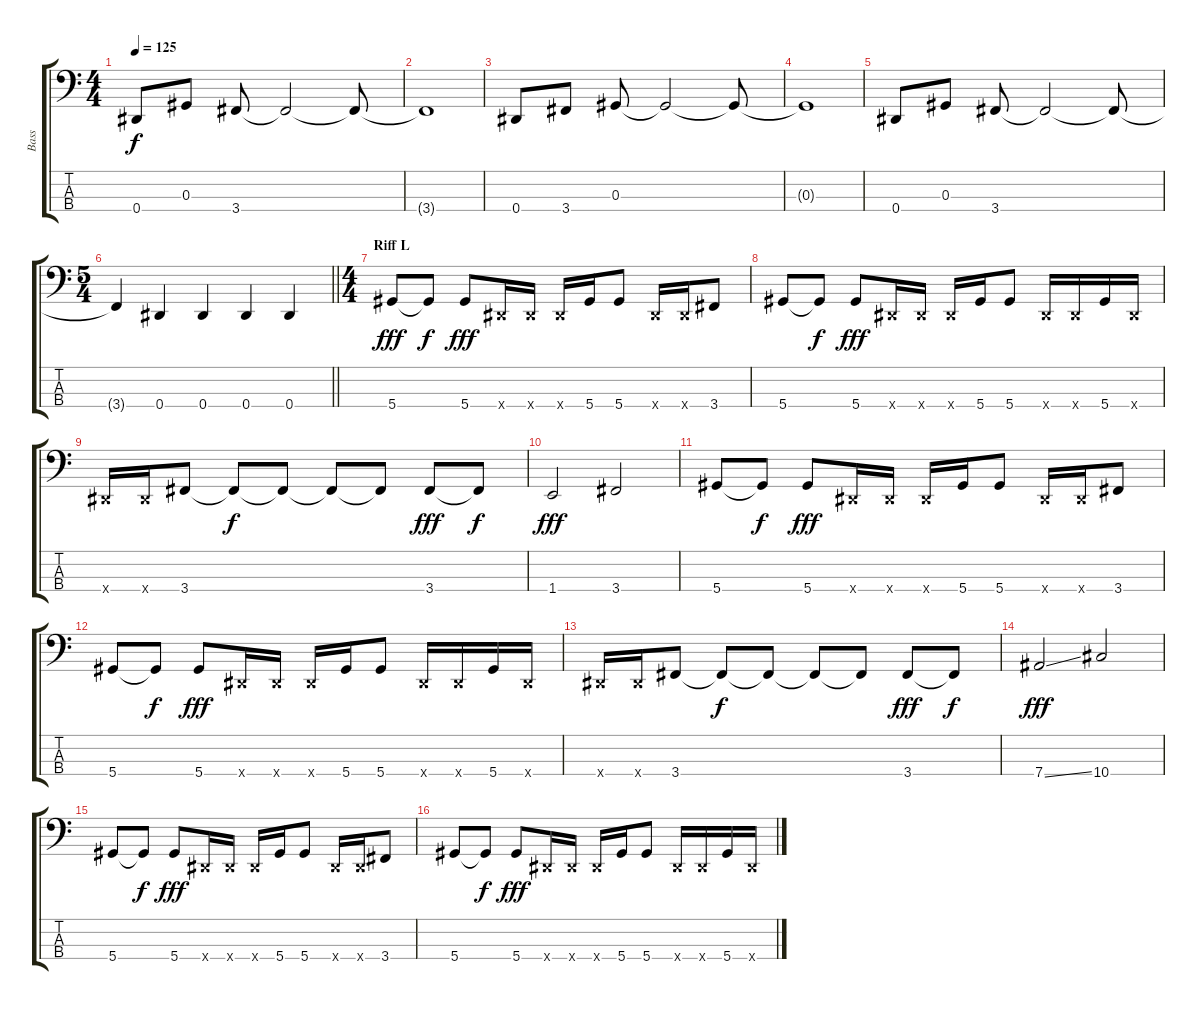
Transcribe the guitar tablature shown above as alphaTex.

\track ("Bass" "Bass") {instrument electricbassfinger}
\staff {score tabs}
\tuning (Gb2 Db2 Ab1 Eb1) {hide}
\ts (4 4)
\tempo 125
\clef f4
\ks c
0.4.8{dy f} 0.3.8 3.4.8 3.4{t}.2 3.4{t}.8 |
3.4{t}.1 |
0.4.8 3.4.8 0.3.8 0.3{t}.2 0.3{t}.8 |
0.3{t}.1 |
0.4.8 0.3.8 3.4.8 3.4{t}.2 3.4{t}.8 |
\ts (5 4)
\barLineRight lightlight
3.4{t}.4 0.4.4{volume 9} 0.4.4 0.4.4 0.4.4 |
\ts (4 4)
\section ("" "Riff L")
5.4.8{dy fff} 5.4{t}.8{dy f} 5.4.8{dy fff} 0.4{x}.16 0.4{x}.16 0.4{x}.16 5.4.16 5.4.8 0.4{x}.16 0.4{x}.16 3.4.8 |
5.4.8 5.4{t}.8{dy f} 5.4.8{dy fff} 0.4{x}.16 0.4{x}.16 0.4{x}.16 5.4.16 5.4.8 0.4{x}.16 0.4{x}.16 5.4.16 0.4{x}.16 |
0.4{x}.16 0.4{x}.16 3.4.8 3.4{t}.8{dy f} 3.4{t}.8 3.4{t}.8 3.4{t}.8 3.4.8{dy fff} 3.4{t}.8{dy f} |
1.4.2{dy fff} 3.4.2 |
5.4.8 5.4{t}.8{dy f} 5.4.8{dy fff} 0.4{x}.16 0.4{x}.16 0.4{x}.16 5.4.16 5.4.8 0.4{x}.16 0.4{x}.16 3.4.8 |
5.4.8 5.4{t}.8{dy f} 5.4.8{dy fff} 0.4{x}.16 0.4{x}.16 0.4{x}.16 5.4.16 5.4.8 0.4{x}.16 0.4{x}.16 5.4.16 0.4{x}.16 |
0.4{x}.16 0.4{x}.16 3.4.8 3.4{t}.8{dy f} 3.4{t}.8 3.4{t}.8 3.4{t}.8 3.4.8{dy fff} 3.4{t}.8{dy f} |
7.4{ss}.2{dy fff} 10.4.2 |
5.4.8 5.4{t}.8{dy f} 5.4.8{dy fff} 0.4{x}.16 0.4{x}.16 0.4{x}.16 5.4.16 5.4.8 0.4{x}.16 0.4{x}.16 3.4.8 |
5.4.8 5.4{t}.8{dy f} 5.4.8{dy fff} 0.4{x}.16 0.4{x}.16 0.4{x}.16 5.4.16 5.4.8 0.4{x}.16 0.4{x}.16 5.4.16 0.4{x}.16
